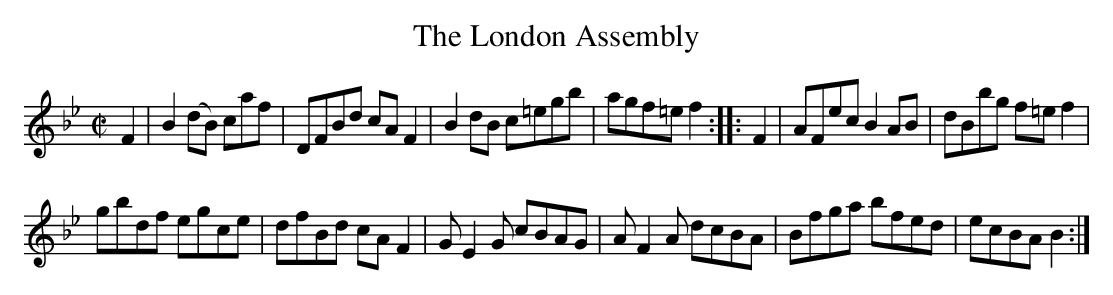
X:1
T:London Assembly, The
M: C|
L:1/8
K:Bb
F2 | B2 (dB) cafÃ© | DFBd cA F2 | B2 dB c=egb | agf=e f2::F2 | AFec B2 AB | dBbg f=e f2 |
gbdf egce | dfBd cA F2 | G E2 G cBAG | A F2 A dcBA | Bfga bfed | ecBA B2 :|
